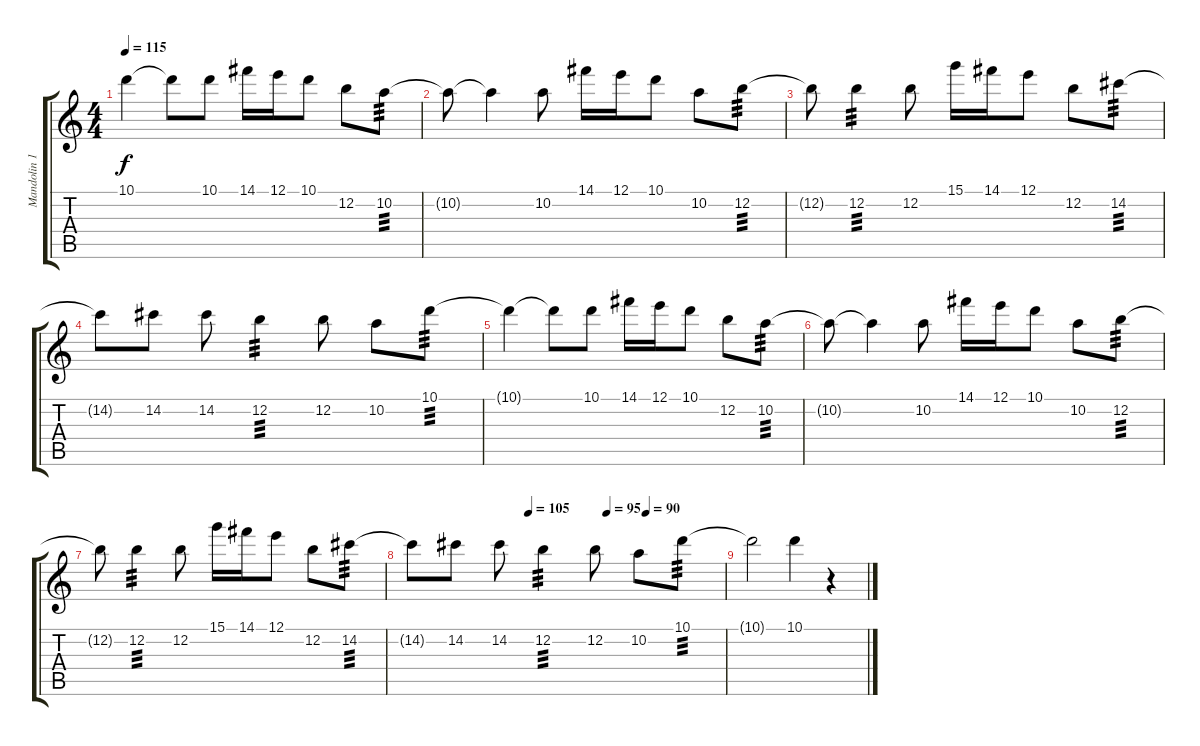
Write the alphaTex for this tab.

\track ("Mandolin 1" "Mandolin 1") {instrument acousticguitarsteel}
\staff {score tabs}
\tuning (E4 B3 G3 D3 A2 E2) {hide}
\ts (4 4)
\tempo 115
\clef g2
\ks c
10.1{t}.4{dy f} 10.1{t}.8 10.1.8 14.1.16 12.1.16 10.1.8 12.2.8 10.2.8{tp 3} |
10.2{t}.8 10.2{t}.4 10.2.8 14.1.16 12.1.16 10.1.8 10.2.8 12.2.8{tp 3} |
12.2{t}.8 12.2.4{tp 3} 12.2.8 15.1.16 14.1.16 12.1.8 12.2.8 14.2.8{tp 3} |
14.2{t}.8 14.2.8 14.2.8 12.2.4{tp 3} 12.2.8 10.2.8 10.1.8{tp 3} |
10.1{t}.4 10.1{t}.8 10.1.8 14.1.16 12.1.16 10.1.8 12.2.8 10.2.8{tp 3} |
10.2{t}.8 10.2{t}.4 10.2.8 14.1.16 12.1.16 10.1.8 10.2.8 12.2.8{tp 3} |
12.2{t}.8 12.2.4{tp 3} 12.2.8 15.1.16 14.1.16 12.1.8 12.2.8 14.2.8{tp 3} |
\tempo (105 0.375)
\tempo (95 0.625)
\tempo (90 0.75)
14.2{t}.8 14.2.8 14.2.8 12.2.4{tp 3} 12.2.8 10.2.8 10.1.8{tp 3} |
10.1{t}.2 10.1.4 r.4
